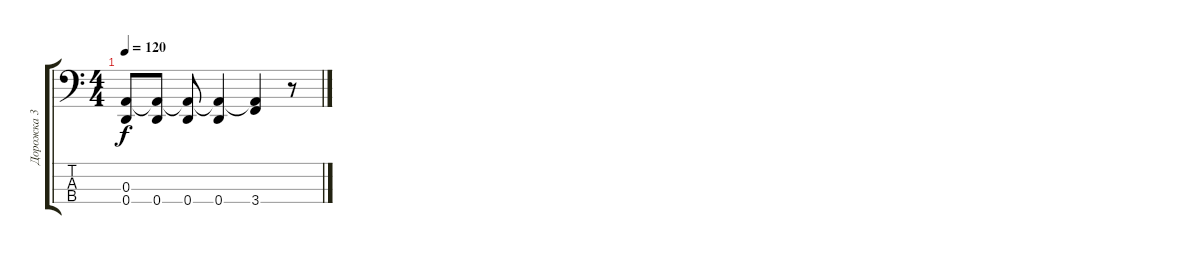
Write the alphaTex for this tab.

\track ("Дорожка 3" "Дорожка 3") {instrument electricbassfinger}
\staff {score tabs}
\tuning (G2 D2 A1 D1) {hide}
\ts (4 4)
\tempo 120
\clef f4
\ks c
(0.3 0.4{t}).8{dy f} (0.3{t} 0.4).8 (0.3{t} 0.4).8 (0.3{t} 0.4).4 (0.3{t} 3.4).4 r.8
